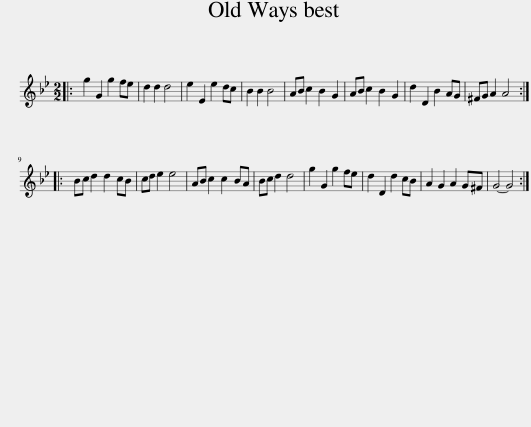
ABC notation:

X:1
L:1/8
M:2/2
I:linebreak $
K:Gmin
V:1 treble
V:1
|: g2 G2 g2 fe | d2 d2 d4 | e2 E2 e2 dc | B2 B2 B4 | AB c2 B2 G2 | %5
 AB c2 B2 G2 | d2 D2 B2 AG | ^FG A2 A4 ::$ Bc d2 d2 cB | cd e2 e4 | %10
 AB c2 c2 BA | Bc d2 d4 | g2 G2 g2 fe | d2 D2 d2 cB | A2 G2 A2 G^F | %15
 G4- G4 :| %16
